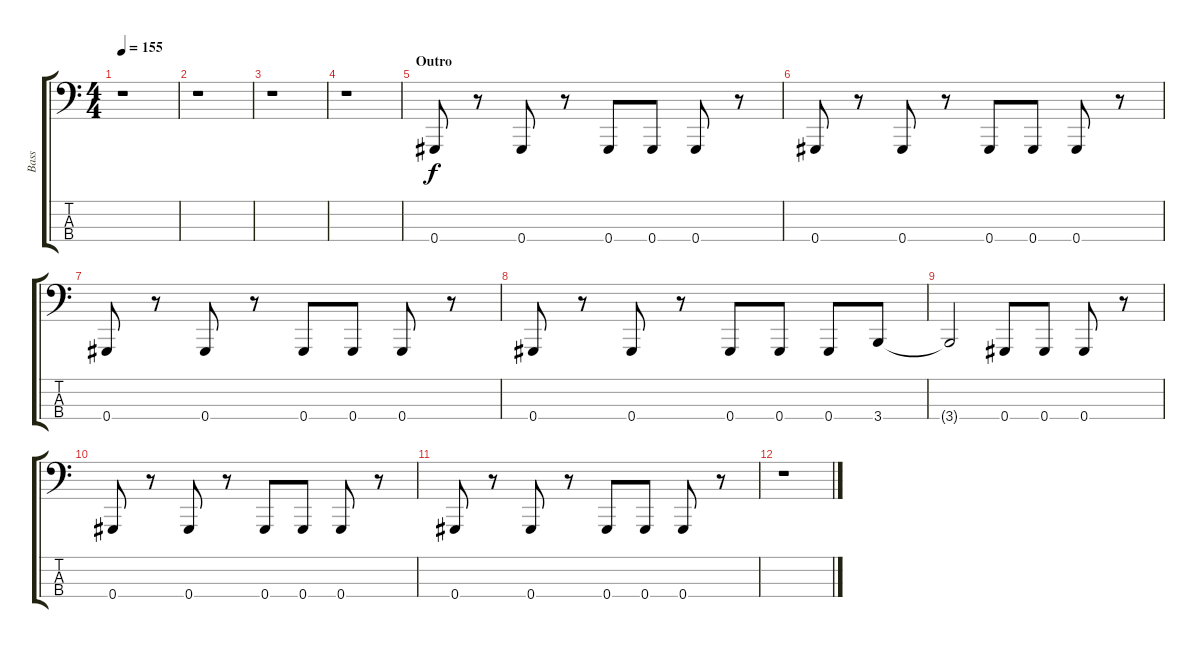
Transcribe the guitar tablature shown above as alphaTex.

\track ("Bass" "Bass") {instrument electricbasspick}
\staff {score tabs}
\tuning (Db2 Ab1 Eb1 Ab0) {hide}
\ts (4 4)
\tempo 155
\clef f4
\ks c
r.1{dy f} |
r.1 |
r.1 |
r.1 |
\section ("" "Outro")
0.4.8 r.8 0.4.8 r.8 0.4.8 0.4.8 0.4.8 r.8 |
0.4.8 r.8 0.4.8 r.8 0.4.8 0.4.8 0.4.8 r.8 |
0.4.8 r.8 0.4.8 r.8 0.4.8 0.4.8 0.4.8 r.8 |
0.4.8 r.8 0.4.8 r.8 0.4.8 0.4.8 0.4.8 3.4.8 |
3.4{t}.2 0.4.8 0.4.8 0.4.8 r.8 |
0.4.8 r.8 0.4.8 r.8 0.4.8 0.4.8 0.4.8 r.8 |
0.4.8 r.8 0.4.8 r.8 0.4.8 0.4.8 0.4.8 r.8 |
r.1
